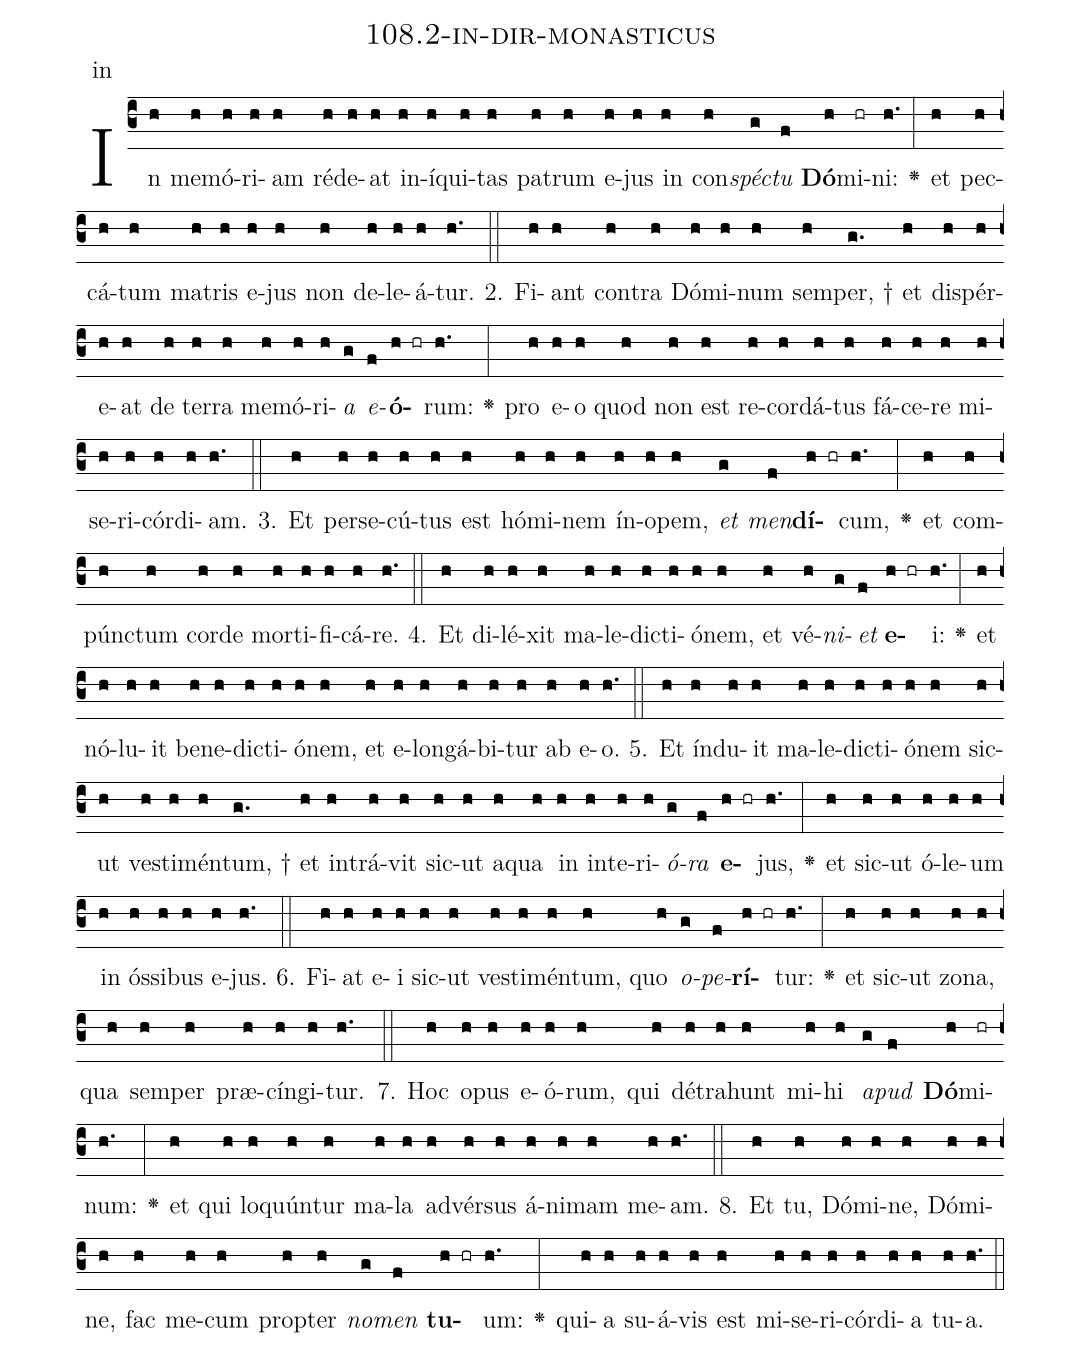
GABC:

name: 108.2-in-dir-monasticus;
annotation: in;
%%
(c3)In(h) me(h)mó(h)ri(h)am(h) réd(h)e(h)at(h) in(h)í(h)qui(h)tas(h) pa(h)trum(h) e(h)jus(h) in(h) con(h)<i>spéc</i>(g)<i>tu</i>(f) <b>Dó</b>(h)mi(hr)ni:(h.) <v>\greheightstar</v>(:) et(h) pec(h)cá(h)tum(h) ma(h)tris(h) e(h)jus(h) non(h) de(h)le(h)á(h)tur.(h.) (::)
2. Fi(h)ant(h) con(h)tra(h) Dó(h)mi(h)num(h) sem(h)per, †(g.) et(h) dis(h)pér(h)e(h)at(h) de(h) ter(h)ra(h) me(h)mó(h)ri(h)<i>a</i>(g) <i>e</i>(f)<b>ó</b>(h hr)rum:(h.) <v>\greheightstar</v>(:) pro(h) e(h)o(h) quod(h) non(h) est(h) re(h)cor(h)dá(h)tus(h) fá(h)ce(h)re(h) mi(h)se(h)ri(h)cór(h)di(h)am.(h.) (::)
3. Et(h) per(h)se(h)cú(h)tus(h) est(h) hó(h)mi(h)nem(h) ín(h)o(h)pem,(h) <i>et</i>(g) <i>men</i>(f)<b>dí</b>(h hr)cum,(h.) <v>\greheightstar</v>(:) et(h) com(h)púnc(h)tum(h) cor(h)de(h) mor(h)ti(h)fi(h)cá(h)re.(h.) (::)
4. Et(h) di(h)lé(h)xit(h) ma(h)le(h)dic(h)ti(h)ó(h)nem,(h) et(h) vé(h)<i>ni</i>(g)<i>et</i>(f) <b>e</b>(h hr)i:(h.) <v>\greheightstar</v>(:) et(h) nó(h)lu(h)it(h) be(h)ne(h)dic(h)ti(h)ó(h)nem,(h) et(h) e(h)lon(h)gá(h)bi(h)tur(h) ab(h) e(h)o.(h.) (::)
5. Et(h) índ(h)u(h)it(h) ma(h)le(h)dic(h)ti(h)ó(h)nem(h) sic(h)ut(h) ves(h)ti(h)mén(h)tum, †(g.) et(h) in(h)trá(h)vit(h) sic(h)ut(h) a(h)qua(h) in(h) in(h)te(h)ri(h)<i>ó</i>(g)<i>ra</i>(f) <b>e</b>(h hr)jus,(h.) <v>\greheightstar</v>(:) et(h) sic(h)ut(h) ó(h)le(h)um(h) in(h) ós(h)si(h)bus(h) e(h)jus.(h.) (::)
6. Fi(h)at(h) e(h)i(h) sic(h)ut(h) ves(h)ti(h)mén(h)tum,(h) quo(h) <i>o</i>(g)<i>pe</i>(f)<b>rí</b>(h hr)tur:(h.) <v>\greheightstar</v>(:) et(h) sic(h)ut(h) zo(h)na,(h) qua(h) sem(h)per(h) præ(h)cín(h)gi(h)tur.(h.) (::)
7. Hoc(h) o(h)pus(h) e(h)ó(h)rum,(h) qui(h) dé(h)tra(h)hunt(h) mi(h)hi(h) <i>a</i>(g)<i>pud</i>(f) <b>Dó</b>(h)mi(hr)num:(h.) <v>\greheightstar</v>(:) et(h) qui(h) lo(h)quún(h)tur(h) ma(h)la(h) ad(h)vér(h)sus(h) á(h)ni(h)mam(h) me(h)am.(h.) (::)
8. Et(h) tu,(h) Dó(h)mi(h)ne,(h) Dó(h)mi(h)ne,(h) fac(h) me(h)cum(h) prop(h)ter(h) <i>no</i>(g)<i>men</i>(f) <b>tu</b>(h hr)um:(h.) <v>\greheightstar</v>(:) qui(h)a(h) su(h)á(h)vis(h) est(h) mi(h)se(h)ri(h)cór(h)di(h)a(h) tu(h)a.(h.) (::)
